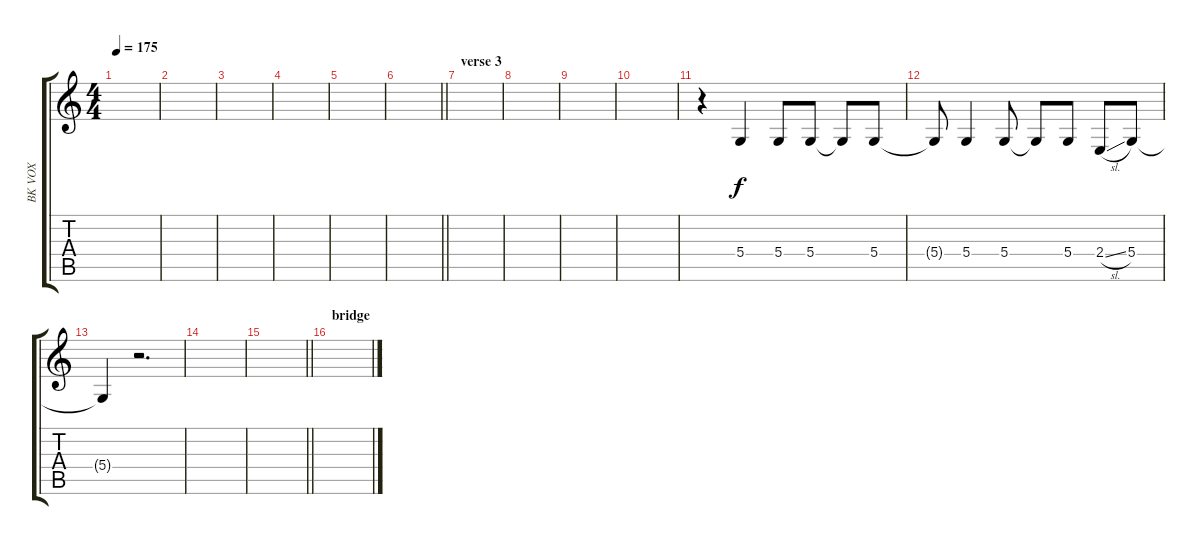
\track ("BK VOX" "BK VOX") {instrument lead1square}
\staff {score tabs}
\tuning (E4 B3 G3 D3 A2 E2) {hide}
\ts (4 4)
\tempo 175
\clef g2
\ks c
|
|
|
|
|
\barLineRight lightlight
|
\section ("" "verse 3")
|
|
|
|
r.4 5.4.4 5.4.8 5.4.8 5.4{t}.8 5.4.8 |
5.4{t}.8 5.4.4 5.4.8 5.4{t}.8 5.4.8 2.4{sl}.8 5.4.8 |
5.4{t}.4 r.2{d} |
|
\barLineRight lightlight
|
\section ("" "bridge")
